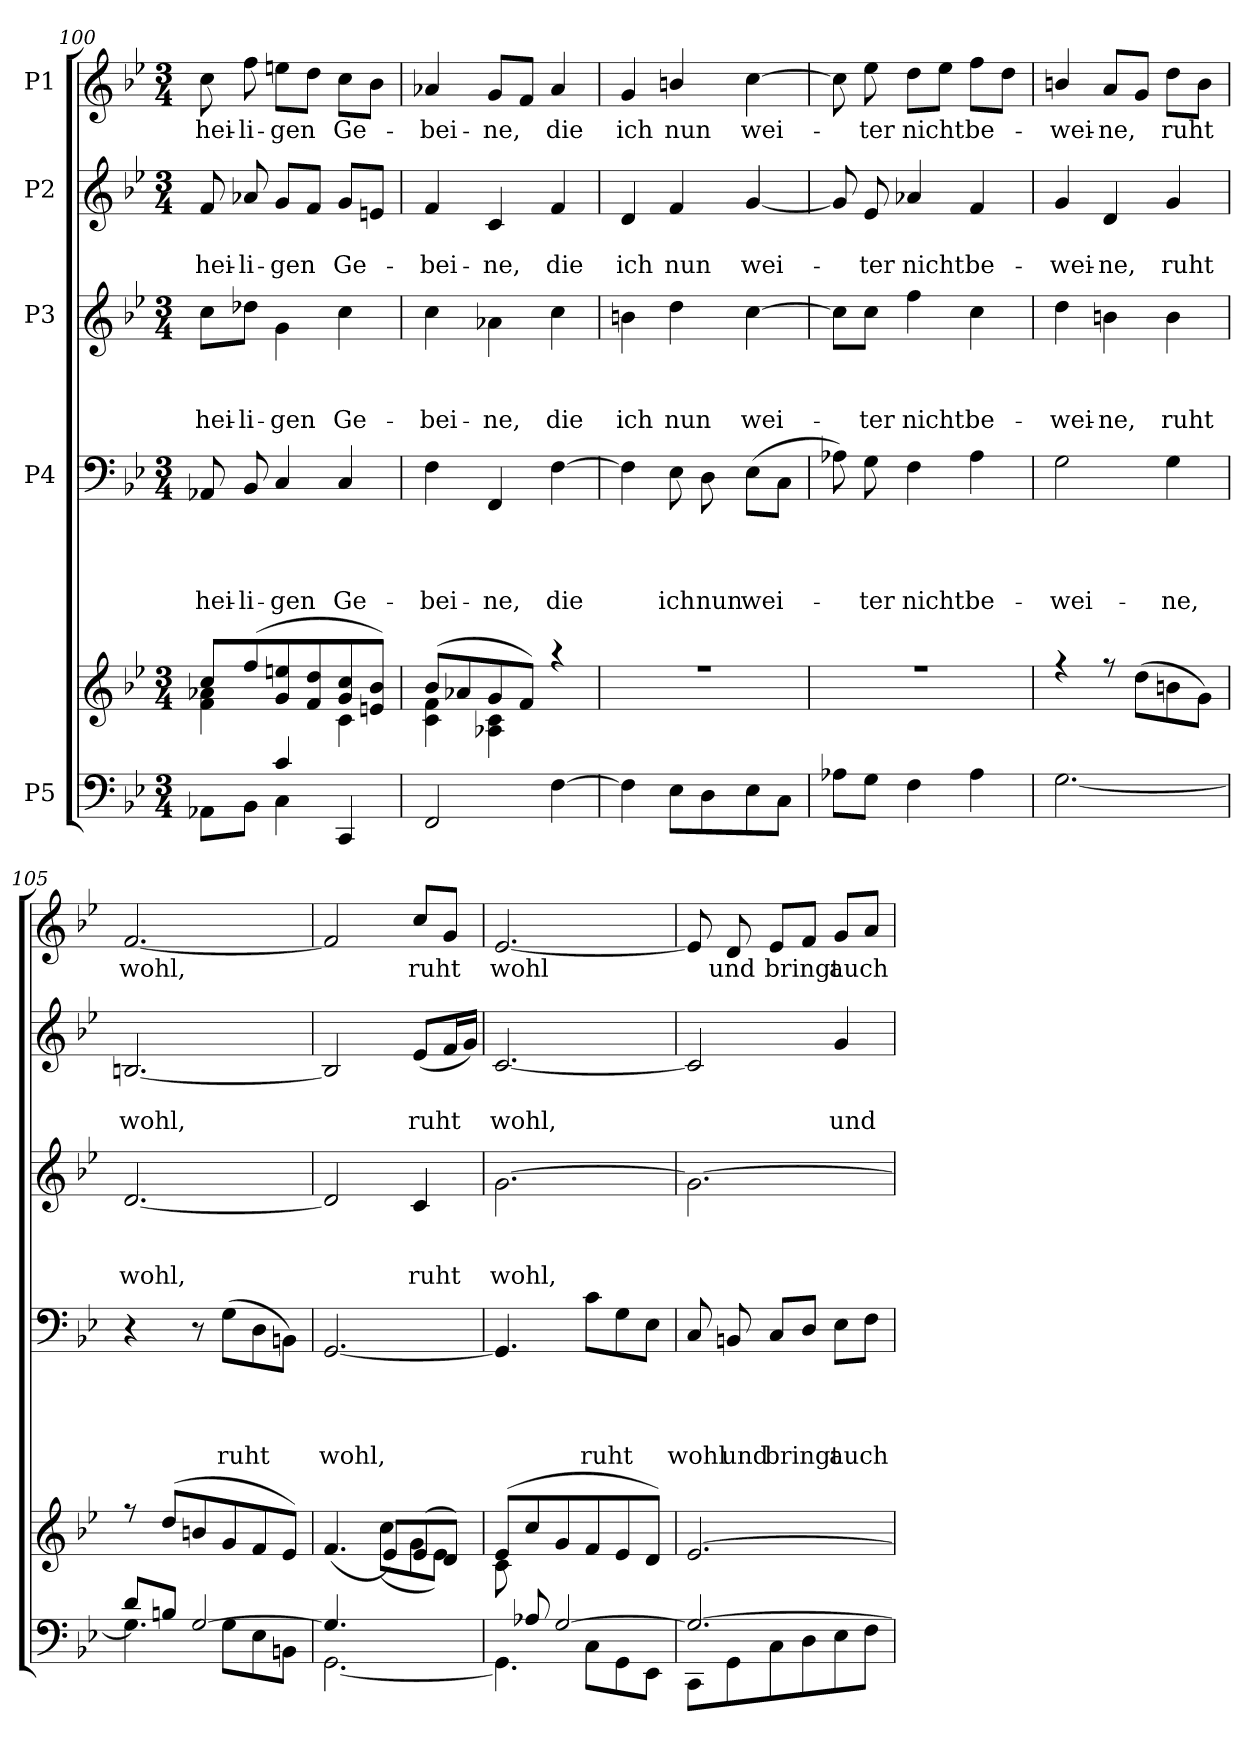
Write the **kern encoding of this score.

**kern	**kern	**kern	**text	**text	**text	**text	**kern	**text	**text	**text	**kern	**text	**text	**kern	**text
*part5	*part5	*part4	*part4	*part4	*part4	*part4	*part3	*part3	*part3	*part3	*part2	*part2	*part2	*part1	*part1
*staff6	*staff5	*staff4	*staff4	*staff4	*staff4	*staff4	*staff3	*staff3	*staff3	*staff3	*staff2	*staff2	*staff2	*staff1	*staff1
*I"P5	*	*I"P4	*	*	*	*	*I"P3	*	*	*	*I"P2	*	*	*I"P1	*
*clefF4	*clefG2	*clefF4	*	*	*	*	*clefG2	*	*	*	*clefG2	*	*	*clefG2	*
*	*	*	*	*	*	*	*ITrd7c12	*	*	*	*	*	*	*	*
*k[b-e-]	*k[b-e-]	*k[b-e-]	*	*	*	*	*k[b-e-]	*	*	*	*k[b-e-]	*	*	*k[b-e-]	*
*B-:	*B-:	*B-:	*	*	*	*	*B-:	*	*	*	*B-:	*	*	*B-:	*
*M3/4	*M3/4	*M3/4	*	*	*	*	*M3/4	*	*	*	*M3/4	*	*	*M3/4	*
=100	=100	=100	=100	=100	=100	=100	=100	=100	=100	=100	=100	=100	=100	=100	=100
*^	*^	*	*	*	*	*	*	*	*	*	*	*	*	*	*
!	!	!	!	!	!	!	!	!LO:LY:b	!	!	!	!LO:LY:b	!	!	!LO:LY:b	!	!LO:LY:b
8AA-X\L	4ryy	8cc/L	4f\ 4a-X\	8AA-X/	.	.	.	hei-	8c\L	.	.	hei-	8f/	.	hei-	8cc\	hei-
!	!	!	!	!	!	!	!	!LO:LY:b	!	!	!	!LO:LY:b	!	!	!LO:LY:b	!	!LO:LY:b
8BB-\J	.	(>8ff/	.	8BB-/	.	.	.	-li-	8d-X\J	.	.	-li-	8a-X/	.	-li-	8ff\	-li-
!	!	!	!	!	!	!	!	!LO:LY:b	!	!	!	!LO:LY:b	!	!	!LO:LY:b	!	!LO:LY:b
4c/	4C\	8g/ 8een/	4ryy	4C/	.	.	.	-gen	4G\	.	.	-gen	8g/L	.	-gen	8een\L	-gen
.	.	8f/ 8dd/	.	.	.	.	.	.	.	.	.	.	8f/J	.	.	8dd\J	.
!	!	!	!	!	!	!	!	!LO:LY:b	!	!	!	!LO:LY:b	!	!	!LO:LY:b	!	!LO:LY:b
4CC/	4ryy	8g/ 8cc/	4c\	4C/	.	.	.	Ge-	4c\	.	.	Ge-	8g/L	.	Ge-	8cc\L	Ge-
.	.	8en/ 8b-/J)	.	.	.	.	.	.	.	.	.	.	8en/J	.	.	8b-\J	.
=101	=101	=101	=101	=101	=101	=101	=101	=101	=101	=101	=101	=101	=101	=101	=101	=101	=101
!	!	!	!	!	!	!	!	!LO:LY:b	!	!	!	!LO:LY:b	!	!	!LO:LY:b	!	!LO:LY:b
2FF/	2.ryy	(>8b-/L	4c\ 4f\	4F\	.	.	.	-bei-	4c\	.	.	-bei-	4f/	.	-bei-	4a-X/	-bei-
.	.	8a-X/	.	.	.	.	.	.	.	.	.	.	.	.	.	.	.
!	!	!	!	!	!	!	!	!LO:LY:b	!	!	!	!LO:LY:b	!	!	!LO:LY:b	!	!LO:LY:b
.	.	8g/	4A-X\ 4c\	4FF/	.	.	.	-ne,	4A-X\	.	.	-ne,	4c/	.	-ne,	8g/L	-ne,
.	.	8f/J)	.	.	.	.	.	.	.	.	.	.	.	.	.	8f/J	.
!	!	!	!	!	!	!	!	!LO:LY:b	!	!	!	!LO:LY:b	!	!	!LO:LY:b	!	!LO:LY:b
[>4F\	.	4raa	4ryy	[>4F\	.	.	.	die	4c\	.	.	die	4f/	.	die	4a-/	die
=102	=102	=102	=102	=102	=102	=102	=102	=102	=102	=102	=102	=102	=102	=102	=102	=102	=102
!	!	!LO:N:vis=1	!	!	!	!	!	!	!	!	!	!LO:LY:b	!	!	!LO:LY:b	!	!LO:LY:b
4F\]	2.ryy	2.r	2.ryy	4F\]	.	.	.	.	4Bn\	.	.	ich	4d/	.	ich	4g/	ich
!	!	!	!	!	!	!	!	!LO:LY:b	!	!	!	!LO:LY:b	!	!	!LO:LY:b	!	!LO:LY:b
8E-\L	.	.	.	8E-\	.	.	.	ich	4d\	.	.	nun	4f/	.	nun	4bn/	nun
!	!	!	!	!	!	!	!	!LO:LY:b	!	!	!	!	!	!	!	!	!
8D\	.	.	.	8D\	.	.	.	nun	.	.	.	.	.	.	.	.	.
!	!	!	!	!	!	!	!	!LO:LY:b	!	!	!	!LO:LY:b	!	!	!LO:LY:b	!	!LO:LY:b
8E-\	.	.	.	(>8E-\L	.	.	.	wei-	[>4c\	.	.	wei-	[<4g/	.	wei-	[>4cc\	wei-
8C\J	.	.	.	8C\J	.	.	.	.	.	.	.	.	.	.	.	.	.
!!LO:PB:g=z
=103	=103	=103	=103	=103	=103	=103	=103	=103	=103	=103	=103	=103	=103	=103	=103	=103	=103
!	!	!LO:N:vis=1	!	!	!	!	!	!	!	!	!	!	!	!	!	!	!
8A-X\L	2.ryy	2.r	2.ryy	8A-X\)	.	.	.	.	8c\L]	.	.	.	8g/]	.	.	8cc\]	.
!	!	!	!	!	!	!	!	!LO:LY:b	!	!	!	!LO:LY:b	!	!	!LO:LY:b	!	!LO:LY:b
8G\J	.	.	.	8G\	.	.	.	-ter	8c\J	.	.	-ter	8e-/	.	-ter	8ee-\	-ter
!	!	!	!	!	!	!	!	!LO:LY:b	!	!	!	!LO:LY:b	!	!	!LO:LY:b	!	!LO:LY:b
4F\	.	.	.	4F\	.	.	.	nicht	4f\	.	.	nicht	4a-X/	.	nicht	8dd\L	nicht
.	.	.	.	.	.	.	.	.	.	.	.	.	.	.	.	8ee-\J	.
!	!	!	!	!	!	!	!	!LO:LY:b	!	!	!	!LO:LY:b	!	!	!LO:LY:b	!	!LO:LY:b
4A-\	.	.	.	4A-\	.	.	.	be-	4c\	.	.	be-	4f/	.	be-	8ff\L	be-
.	.	.	.	.	.	.	.	.	.	.	.	.	.	.	.	8dd\J	.
=104	=104	=104	=104	=104	=104	=104	=104	=104	=104	=104	=104	=104	=104	=104	=104	=104	=104
!	!	!	!	!	!	!	!	!LO:LY:b	!	!	!	!LO:LY:b	!	!	!LO:LY:b	!	!LO:LY:b
2.ryy	[<2.G\	4r	2.ryy	2G\	.	.	.	-wei-	4d\	.	.	-wei-	4g/	.	-wei-	4bn/	-wei-
!	!	!	!	!	!	!	!	!	!	!	!	!LO:LY:b	!	!	!LO:LY:b	!	!LO:LY:b
.	.	8r	.	.	.	.	.	.	4Bn\	.	.	-ne,	4d/	.	-ne,	8a/L	-ne,
.	.	(<8dd\L	.	.	.	.	.	.	.	.	.	.	.	.	.	8g/J	.
!	!	!	!	!	!	!	!	!LO:LY:b	!	!	!	!LO:LY:b	!	!	!LO:LY:b	!	!LO:LY:b
.	.	8bn\	.	4G\	.	.	.	-ne,	4B\	.	.	ruht	4g/	.	ruht	8dd\L	ruht
.	.	8g\J)	.	.	.	.	.	.	.	.	.	.	.	.	.	8b\J	.
=105	=105	=105	=105	=105	=105	=105	=105	=105	=105	=105	=105	=105	=105	=105	=105	=105	=105
!	!	!	!	!	!	!	!	!	!	!	!	!LO:LY:b	!	!	!LO:LY:b	!	!LO:LY:b
8d/L	4.G\]	8r	2.ryy	4r	.	.	.	.	[<2.D/	.	.	wohl,	[<2.Bn/	.	wohl,	[<2.f/	wohl,
8Bn/J	.	(>8dd/L	.	.	.	.	.	.	.	.	.	.	.	.	.	.	.
[>2G/	.	8bn/	.	8r	.	.	.	.	.	.	.	.	.	.	.	.	.
!	!	!	!	!	!	!	!	!LO:LY:b	!	!	!	!	!	!	!	!	!
.	8G\L	8g/	.	(>8G\L	.	.	.	ruht	.	.	.	.	.	.	.	.	.
.	8E-\	8f/	.	8D\	.	.	.	.	.	.	.	.	.	.	.	.	.
.	8BBn\J	8e-/J)	.	8BBn\J)	.	.	.	.	.	.	.	.	.	.	.	.	.
=106	=106	=106	=106	=106	=106	=106	=106	=106	=106	=106	=106	=106	=106	=106	=106	=106	=106
!	!	!	!	!	!	!	!	!LO:LY:b	!	!	!	!	!	!	!	!	!
4.G/]	[<2.GG\	(>4.f/	4.ryy	[<2.GG/	.	.	.	wohl,	2D/]	.	.	.	2B/]	.	.	2f/]	.
4.ryy	.	8e-/L)	(<8cc\L	.	.	.	.	.	.	.	.	.	.	.	.	.	.
!	!	!	!	!	!	!	!	!	!	!	!	!LO:LY:b	!	!	!LO:LY:b	!	!LO:LY:b
.	.	(>8e-/	8g\	.	.	.	.	.	4C/	.	.	ruht	(<8e-/L	.	ruht	8cc/L	ruht
.	.	8d/J)	8e-\J)	.	.	.	.	.	.	.	.	.	16f/L	.	.	8g/J	.
.	.	.	.	.	.	.	.	.	.	.	.	.	16g/JJ)	.	.	.	.
=107	=107	=107	=107	=107	=107	=107	=107	=107	=107	=107	=107	=107	=107	=107	=107	=107	=107
!	!	!	!	!	!	!	!	!	!	!	!	!LO:LY:b	!	!	!LO:LY:b	!	!LO:LY:b
8ryy	4.GG\]	(>8e-/L	8c\	4.GG/]	.	.	.	.	[>2.G\	.	.	wohl,	[<2.c/	.	wohl,	[<2.e-/	wohl
8A-X/	.	8cc/	2ryy	.	.	.	.	.	.	.	.	.	.	.	.	.	.
[>2G/	.	8g/	.	.	.	.	.	.	.	.	.	.	.	.	.	.	.
!	!	!	!	!	!	!	!	!LO:LY:b	!	!	!	!	!	!	!	!	!
.	8C\L	8f/	.	8c\L	.	.	.	ruht	.	.	.	.	.	.	.	.	.
.	8GG\	8e-/	.	8G\	.	.	.	.	.	.	.	.	.	.	.	.	.
.	8EE-\J	8d/J)	8ryy	8E-\J	.	.	.	.	.	.	.	.	.	.	.	.	.
!!LO:LB:g=z
=108	=108	=108	=108	=108	=108	=108	=108	=108	=108	=108	=108	=108	=108	=108	=108	=108	=108
!	!	!	!	!	!	!	!	!LO:LY:b	!	!	!	!	!	!	!	!	!
2.G/_	8CC\L	[>2.e-/	2.ryy	8C/	.	.	.	wohl	2.G\_	.	.	.	2c/]	.	.	8e-/]	.
!	!	!	!	!	!	!	!	!LO:LY:b	!	!	!	!	!	!	!	!	!LO:LY:b
.	8GG\	.	.	8BBn/	.	.	.	und	.	.	.	.	.	.	.	8d/	und
!	!	!	!	!	!	!	!	!LO:LY:b	!	!	!	!	!	!	!	!	!LO:LY:b
.	8C\	.	.	8C/L	.	.	.	bringt	.	.	.	.	.	.	.	8e-/L	bringt
.	8D\	.	.	8D/J	.	.	.	.	.	.	.	.	.	.	.	8f/J	.
!	!	!	!	!	!	!	!	!LO:LY:b	!	!	!	!	!	!	!LO:LY:b	!	!LO:LY:b
.	8E-\	.	.	8E-\L	.	.	.	auch	.	.	.	.	4g/	.	und	8g/L	auch
.	8F\J	.	.	8F\J	.	.	.	.	.	.	.	.	.	.	.	8a/J	.
*v	*v	*	*	*	*	*	*	*	*	*	*	*	*	*	*	*	*
*	*v	*v	*	*	*	*	*	*	*	*	*	*	*	*	*	*
=	=	=	=	=	=	=	=	=	=	=	=	=	=	=	=
*-	*-	*-	*-	*-	*-	*-	*-	*-	*-	*-	*-	*-	*-	*-	*-
